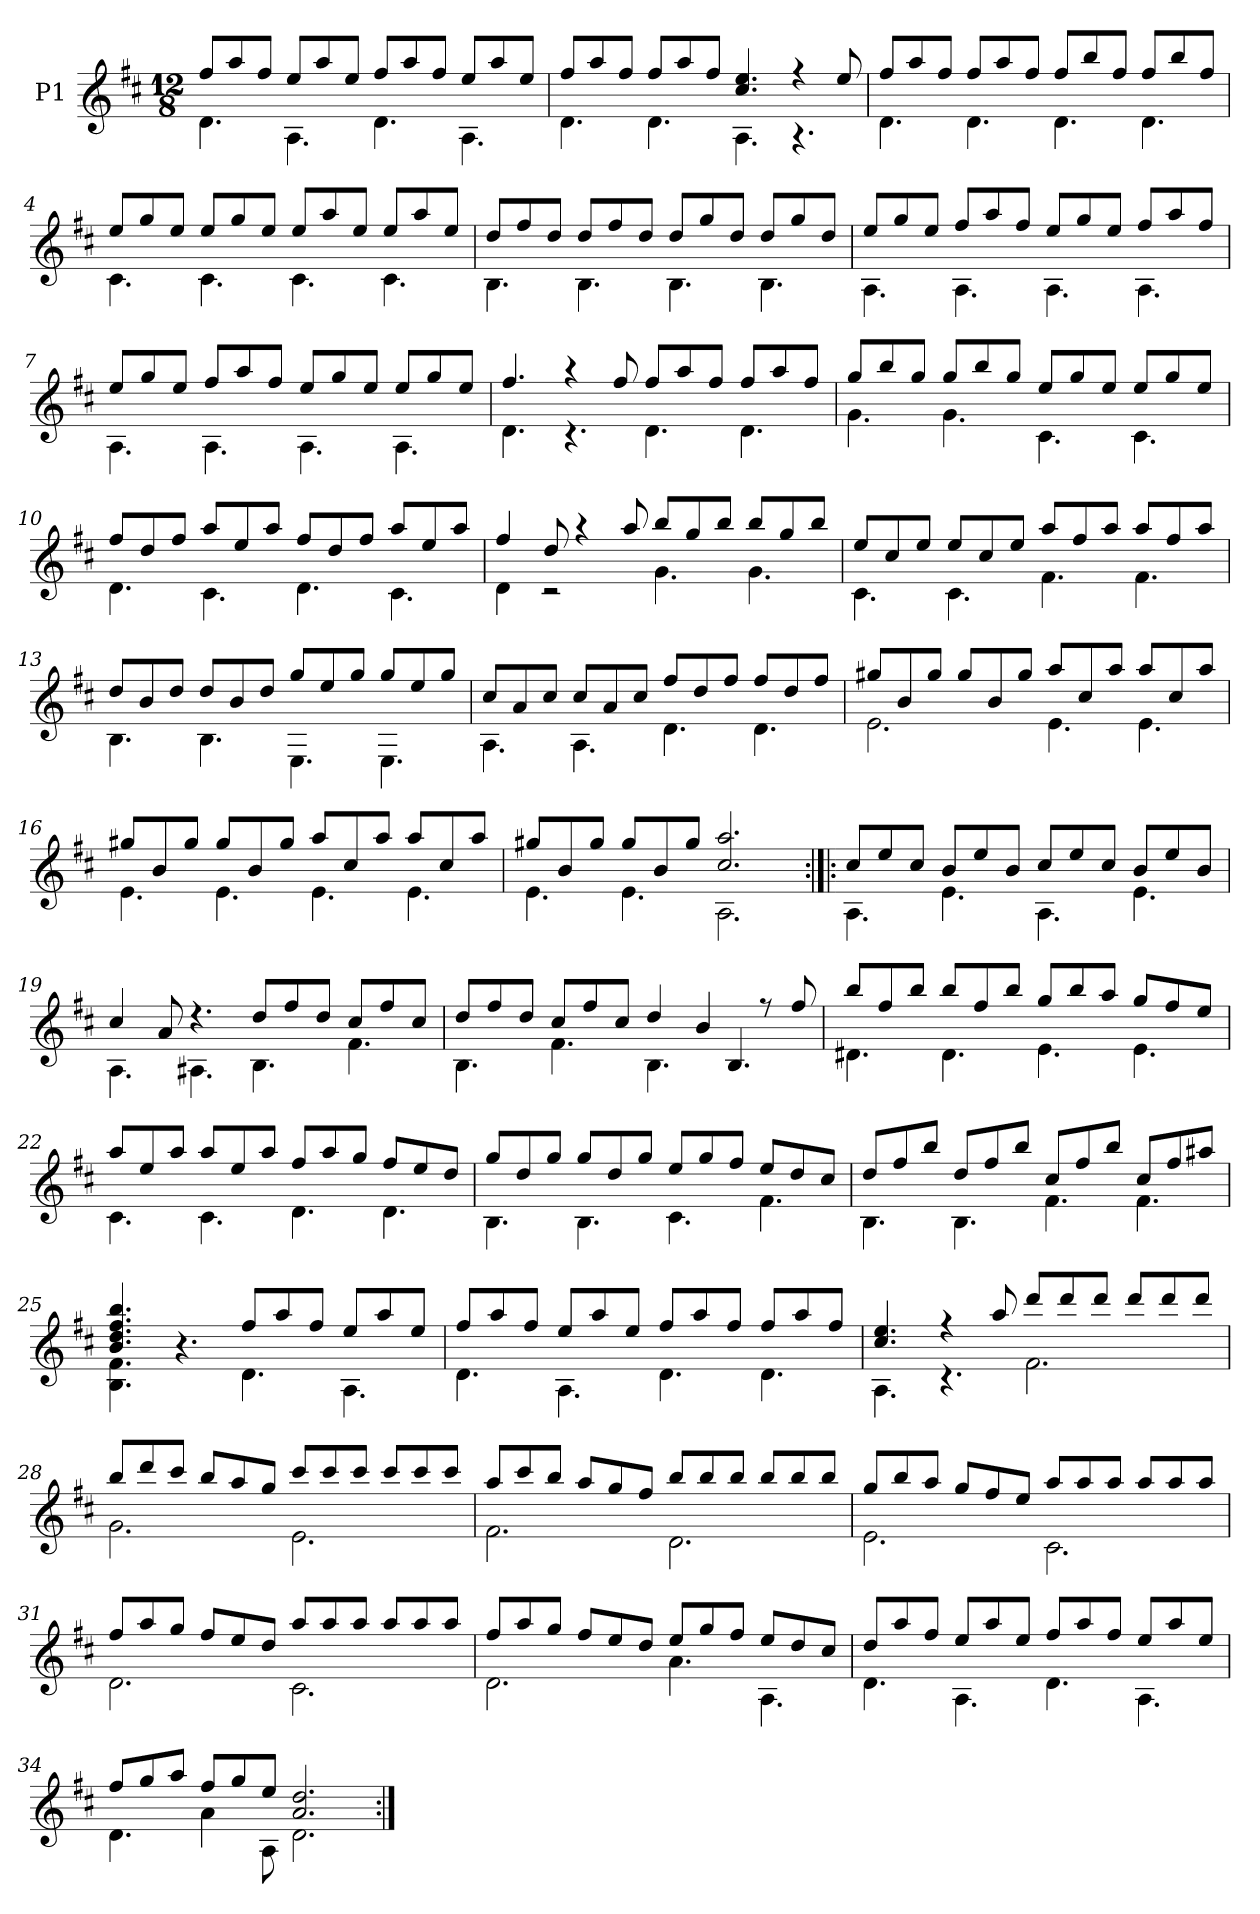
**kern
*part1
*staff1
*I"P1
!!LO:PB:g=z
*clefG2
*ITrd7c12
*k[f#c#]
*D:
*M12/8
=1
*^
8f#i/L	4.Di\
8ai/	.
8f#i/J	.
8ei/L	4.AAi\
8ai/	.
8ei/J	.
8f#i/L	4.Di\
8ai/	.
8f#i/J	.
8ei/L	4.AAi\
8ai/	.
8ei/J	.
=2	=2
8f#i/L	4.Di\
8ai/	.
8f#i/J	.
8f#i/L	4.Di\
8ai/	.
8f#i/J	.
4.c#i/ 4.ei	4.AAi\
4r	4.r
8ei/	.
=3	=3
8f#i/L	4.Di\
8ai/	.
8f#i/J	.
8f#i/L	4.Di\
8ai/	.
8f#i/J	.
8f#i/L	4.Di\
8bi/	.
8f#i/J	.
8f#i/L	4.Di\
8bi/	.
8f#i/J	.
!!LO:LB:g=z	!!
=4	=4
8ei/L	4.C#i\
8gi/	.
8ei/J	.
8ei/L	4.C#i\
8gi/	.
8ei/J	.
8ei/L	4.C#i\
8ai/	.
8ei/J	.
8ei/L	4.C#i\
8ai/	.
8ei/J	.
=5	=5
8di/L	4.BBi\
8f#i/	.
8di/J	.
8di/L	4.BBi\
8f#i/	.
8di/J	.
8di/L	4.BBi\
8gi/	.
8di/J	.
8di/L	4.BBi\
8gi/	.
8di/J	.
=6	=6
8ei/L	4.AAi\
8gi/	.
8ei/J	.
8f#i/L	4.AAi\
8ai/	.
8f#i/J	.
8ei/L	4.AAi\
8gi/	.
8ei/J	.
8f#i/L	4.AAi\
8ai/	.
8f#i/J	.
!!LO:LB:g=z	!!
=7	=7
8ei/L	4.AAi\
8gi/	.
8ei/J	.
8f#i/L	4.AAi\
8ai/	.
8f#i/J	.
8ei/L	4.AAi\
8gi/	.
8ei/J	.
8ei/L	4.AAi\
8gi/	.
8ei/J	.
=8	=8
4.f#i/	4.Di\
4r	4.r
8f#i/	.
8f#i/L	4.Di\
8ai/	.
8f#i/J	.
8f#i/L	4.Di\
8ai/	.
8f#i/J	.
=9	=9
8gi/L	4.Gi\
8bi/	.
8gi/J	.
8gi/L	4.Gi\
8bi/	.
8gi/J	.
8ei/L	4.C#i\
8gi/	.
8ei/J	.
8ei/L	4.C#i\
8gi/	.
8ei/J	.
!!LO:LB:g=z	!!
=10	=10
8f#i/L	4.Di\
8di/	.
8f#i/J	.
8ai/L	4.C#i\
8ei/	.
8ai/J	.
8f#i/L	4.Di\
8di/	.
8f#i/J	.
8ai/L	4.C#i\
8ei/	.
8ai/J	.
=11	=11
4f#i/	4Di\
8di/	2r
4r	.
8ai/	.
8bi/L	4.Gi\
8gi/	.
8bi/J	.
8bi/L	4.Gi\
8gi/	.
8bi/J	.
=12	=12
8ei/L	4.C#i\
8c#i/	.
8ei/J	.
8ei/L	4.C#i\
8c#i/	.
8ei/J	.
8ai/L	4.F#i\
8f#i/	.
8ai/J	.
8ai/L	4.F#i\
8f#i/	.
8ai/J	.
!!LO:LB:g=z	!!
=13	=13
8di/L	4.BBi\
8Bi/	.
8di/J	.
8di/L	4.BBi\
8Bi/	.
8di/J	.
8gi/L	4.EEi\
8ei/	.
8gi/J	.
8gi/L	4.EEi\
8ei/	.
8gi/J	.
=14	=14
8c#i/L	4.AAi\
8Ai/	.
8c#i/J	.
8c#i/L	4.AAi\
8Ai/	.
8c#i/J	.
8f#i/L	4.Di\
8di/	.
8f#i/J	.
8f#i/L	4.Di\
8di/	.
8f#i/J	.
!!LO:LB:g=z	!!
=15	=15
8g#Xi/L	2.Ei\
8Bi/	.
8g#i/J	.
8g#i/L	.
8Bi/	.
8g#i/J	.
8ai/L	4.Ei\
8c#i/	.
8ai/J	.
8ai/L	4.Ei\
8c#i/	.
8ai/J	.
=16	=16
8g#Xi/L	4.Ei\
8Bi/	.
8g#i/J	.
8g#i/L	4.Ei\
8Bi/	.
8g#i/J	.
8ai/L	4.Ei\
8c#i/	.
8ai/J	.
8ai/L	4.Ei\
8c#i/	.
8ai/J	.
=17	=17
8g#Xi/L	4.Ei\
8Bi/	.
8g#i/J	.
8g#i/L	4.Ei\
8Bi/	.
8g#i/J	.
2.c#i/ 2.ai	2.AAi\
!!LO:PB:g=z	!!
=18:|!|:	=18:|!|:
8c#i/L	4.AAi\
8ei/	.
8c#i/J	.
8Bi/L	4.Ei\
8ei/	.
8Bi/J	.
8c#i/L	4.AAi\
8ei/	.
8c#i/J	.
8Bi/L	4.Ei\
8ei/	.
8Bi/J	.
=19	=19
4c#i/	4.AAi\
8Ai/	.
4.r	4.AA#Xi\
8di/L	4.BBi\
8f#i/	.
8di/J	.
8c#i/L	4.F#i\
8f#i/	.
8c#i/J	.
=20	=20
8di/L	4.BBi\
8f#i/	.
8di/J	.
8c#i/L	4.F#i\
8f#i/	.
8c#i/J	.
4di/	4.BBi\
4Bi/	.
.	4.BBi/
8r	.
8f#i/	.
!!LO:LB:g=z	!!
=21	=21
8bi/L	4.D#Xi\
8f#i/	.
8bi/J	.
8bi/L	4.D#i\
8f#i/	.
8bi/J	.
8gi/L	4.Ei\
8bi/	.
8ai/J	.
8gi/L	4.Ei\
8f#i/	.
8ei/J	.
=22	=22
8ai/L	4.C#i\
8ei/	.
8ai/J	.
8ai/L	4.C#i\
8ei/	.
8ai/J	.
8f#i/L	4.Di\
8ai/	.
8gi/J	.
8f#i/L	4.Di\
8ei/	.
8di/J	.
=23	=23
8gi/L	4.BBi\
8di/	.
8gi/J	.
8gi/L	4.BBi\
8di/	.
8gi/J	.
8ei/L	4.C#i\
8gi/	.
8f#i/J	.
8ei/L	4.F#i\
8di/	.
8c#i/J	.
!!LO:LB:g=z	!!
=24	=24
8di/L	4.BBi\
8f#i/	.
8bi/J	.
8di/L	4.BBi\
8f#i/	.
8bi/J	.
8c#i/L	4.F#i\
8f#i/	.
8bi/J	.
8c#i/L	4.F#i\
8f#i/	.
8a#Xi/J	.
=25	=25
4.Bi/ 4.di 4.f#i 4.bi	4.BBi\ 4.F#i
4.r	4.ryy
8f#i/L	4.Di\
8ai/	.
8f#i/J	.
8ei/L	4.AAi\
8ai/	.
8ei/J	.
=26	=26
8f#i/L	4.Di\
8ai/	.
8f#i/J	.
8ei/L	4.AAi\
8ai/	.
8ei/J	.
8f#i/L	4.Di\
8ai/	.
8f#i/J	.
8f#i/L	4.Di\
8ai/	.
8f#i/J	.
!!LO:LB:g=z	!!
=27	=27
4.c#i/ 4.ei	4.AAi\
4r	4.r
8ai/	.
8ddi/L	2.F#i\
8ddi/	.
8ddi/J	.
8ddi/L	.
8ddi/	.
8ddi/J	.
=28	=28
8bi/L	2.Gi\
8ddi/	.
8cc#i/J	.
8bi/L	.
8ai/	.
8gi/J	.
8cc#i/L	2.Ei\
8cc#i/	.
8cc#i/J	.
8cc#i/L	.
8cc#i/	.
8cc#i/J	.
=29	=29
8ai/L	2.F#i\
8cc#i/	.
8bi/J	.
8ai/L	.
8gi/	.
8f#i/J	.
8bi/L	2.Di\
8bi/	.
8bi/J	.
8bi/L	.
8bi/	.
8bi/J	.
!!LO:LB:g=z	!!
=30	=30
8gi/L	2.Ei\
8bi/	.
8ai/J	.
8gi/L	.
8f#i/	.
8ei/J	.
8ai/L	2.C#i\
8ai/	.
8ai/J	.
8ai/L	.
8ai/	.
8ai/J	.
=31	=31
8f#i/L	2.Di\
8ai/	.
8gi/J	.
8f#i/L	.
8ei/	.
8di/J	.
8ai/L	2.C#i\
8ai/	.
8ai/J	.
8ai/L	.
8ai/	.
8ai/J	.
!!LO:LB:g=z	!!
=32	=32
8f#i/L	2.Di\
8ai/	.
8gi/J	.
8f#i/L	.
8ei/	.
8di/J	.
8ei/L	4.Ai\
8gi/	.
8f#i/J	.
8ei/L	4.AAi\
8di/	.
8c#i/J	.
=33	=33
8di/L	4.Di\
8ai/	.
8f#i/J	.
8ei/L	4.AAi\
8ai/	.
8ei/J	.
8f#i/L	4.Di\
8ai/	.
8f#i/J	.
8ei/L	4.AAi\
8ai/	.
8ei/J	.
=34	=34
8f#i/L	4.Di\
8gi/	.
8ai/J	.
8f#i/L	4Ai\
8gi/	.
8ei/J	8AAi\
2.Ai/ 2.di	2.Di\
*v	*v
=:|!
*-
